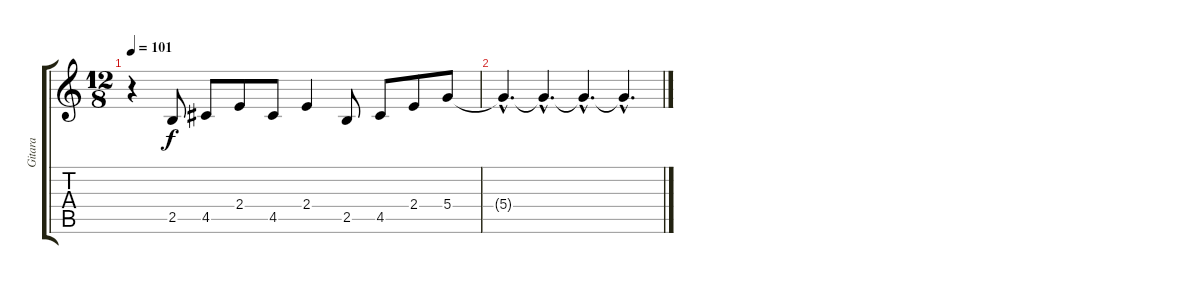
\track ("Gitara" "Gitara") {instrument distortionguitar}
\staff {score tabs}
\tuning (E4 B3 G3 D3 A2 E2) {hide}
\ts (12 8)
\tempo 101
\clef g2
\ks c
r.4{dy f} 2.5.8 4.5.8 2.4.8 4.5.8 2.4.4 2.5.8 4.5.8 2.4.8 5.4.8 |
5.4{hac t}.4{d} 5.4{hac t}.4{d} 5.4{hac t}.4{d} 5.4{hac t}.4{d}
